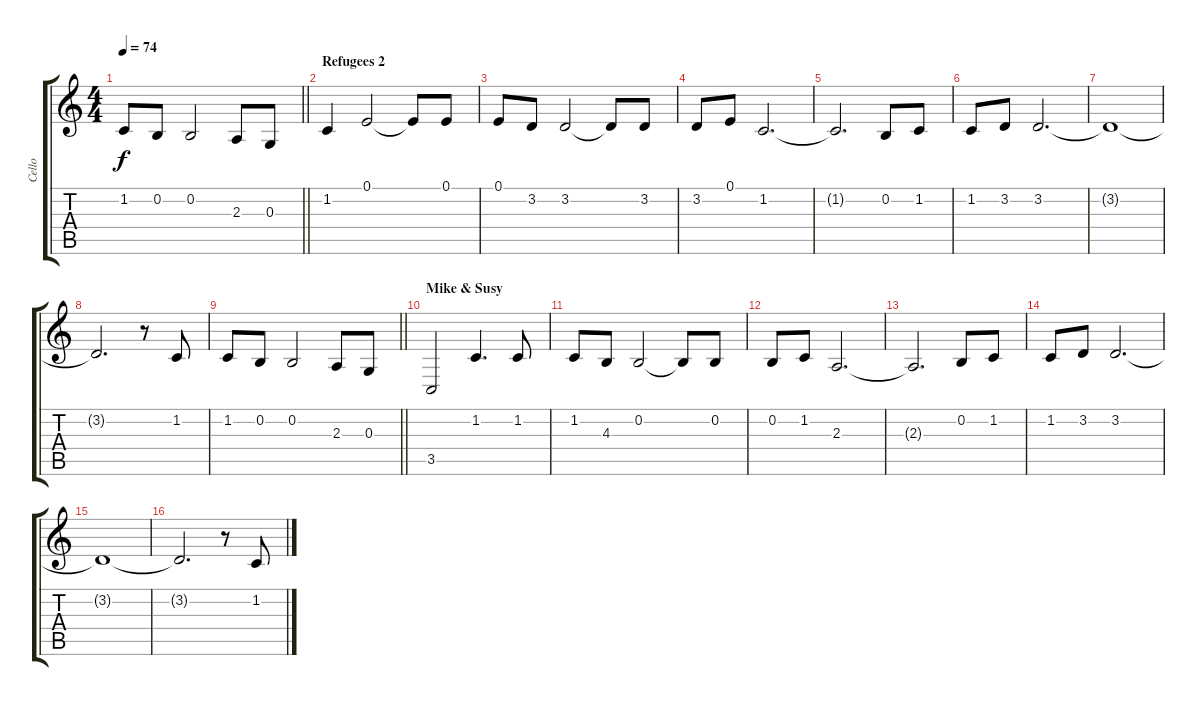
\track ("Cello" "Cello") {instrument cello}
\staff {score tabs}
\tuning (E4 B3 G3 D3 A2 E2) {hide}
\ts (4 4)
\tempo 74
\clef g2
\barLineRight lightlight
\ks c
1.2.8{dy f} 0.2.8 0.2.2 2.3.8 0.3.8 |
\section ("" "Refugees 2")
1.2.4 0.1.2 0.1{t}.8 0.1.8 |
0.1.8 3.2.8 3.2.2 3.2{t}.8 3.2.8 |
3.2.8 0.1.8 1.2.2{d} |
1.2{t}.2{d} 0.2.8 1.2.8 |
1.2.8 3.2.8 3.2.2{d} |
3.2{t}.1 |
3.2{t}.2{d} r.8 1.2.8 |
\barLineRight lightlight
1.2.8 0.2.8 0.2.2 2.3.8 0.3.8 |
\section ("" "Mike & Susy")
3.5.2 1.2.4{d} 1.2.8 |
1.2.8 4.3.8 0.2.2 0.2{t}.8 0.2.8 |
0.2.8 1.2.8 2.3.2{d} |
2.3{t}.2{d} 0.2.8 1.2.8 |
1.2.8 3.2.8 3.2.2{d} |
3.2{t}.1 |
3.2{t}.2{d} r.8 1.2.8
